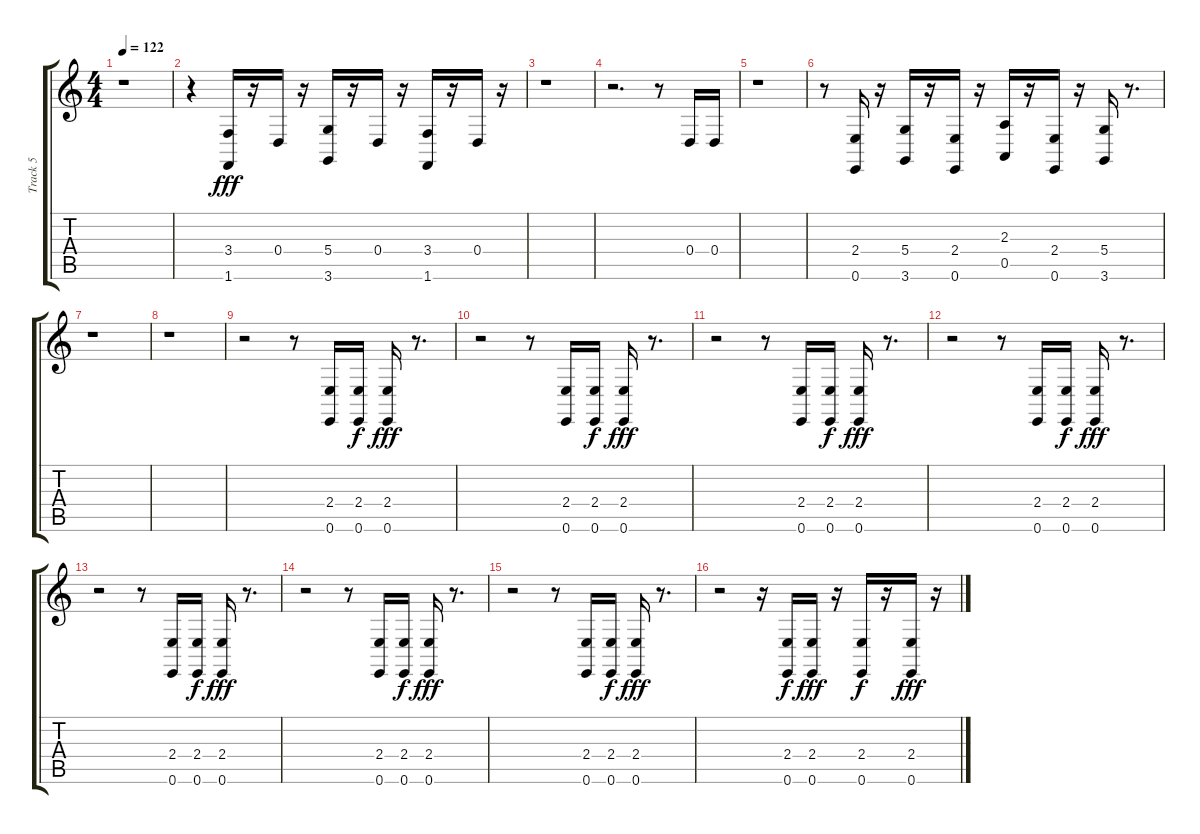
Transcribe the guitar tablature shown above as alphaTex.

\track ("Track 5" "Track 5") {instrument timpani}
\staff {score tabs}
\tuning (E4 B3 G3 D3 A2 E2) {hide}
\ts (4 4)
\tempo 122
\clef g2
\ks c
r.1{dy fff} |
r.4 (3.4 1.6).16 r.16 0.4.16 r.16 (5.4 3.6).16 r.16 0.4.16 r.16 (3.4 1.6).16 r.16 0.4.16 r.16 |
r.1 |
r.2{d} r.8 0.4.16 0.4.16 |
r.1 |
r.8 (2.4 0.6).16 r.16 (5.4 3.6).16 r.16 (2.4 0.6).16 r.16 (2.3 0.5).16 r.16 (2.4 0.6).16 r.16 (5.4 3.6).16 r.8{d} |
r.1 |
r.1 |
r.2 r.8 (2.4 0.6).16 (2.4 0.6).16{dy f} (2.4 0.6).16{dy fff} r.8{d} |
r.2 r.8 (2.4 0.6).16 (2.4 0.6).16{dy f} (2.4 0.6).16{dy fff} r.8{d} |
r.2 r.8 (2.4 0.6).16 (2.4 0.6).16{dy f} (2.4 0.6).16{dy fff} r.8{d} |
r.2 r.8 (2.4 0.6).16 (2.4 0.6).16{dy f} (2.4 0.6).16{dy fff} r.8{d} |
r.2 r.8 (2.4 0.6).16 (2.4 0.6).16{dy f} (2.4 0.6).16{dy fff} r.8{d} |
r.2 r.8 (2.4 0.6).16 (2.4 0.6).16{dy f} (2.4 0.6).16{dy fff} r.8{d} |
r.2 r.8 (2.4 0.6).16 (2.4 0.6).16{dy f} (2.4 0.6).16{dy fff} r.8{d} |
r.2 r.16 (2.4 0.6).16{dy f} (2.4 0.6).16{dy fff} r.16 (2.4 0.6).16{dy f} r.16 (2.4 0.6).16{dy fff} r.16
